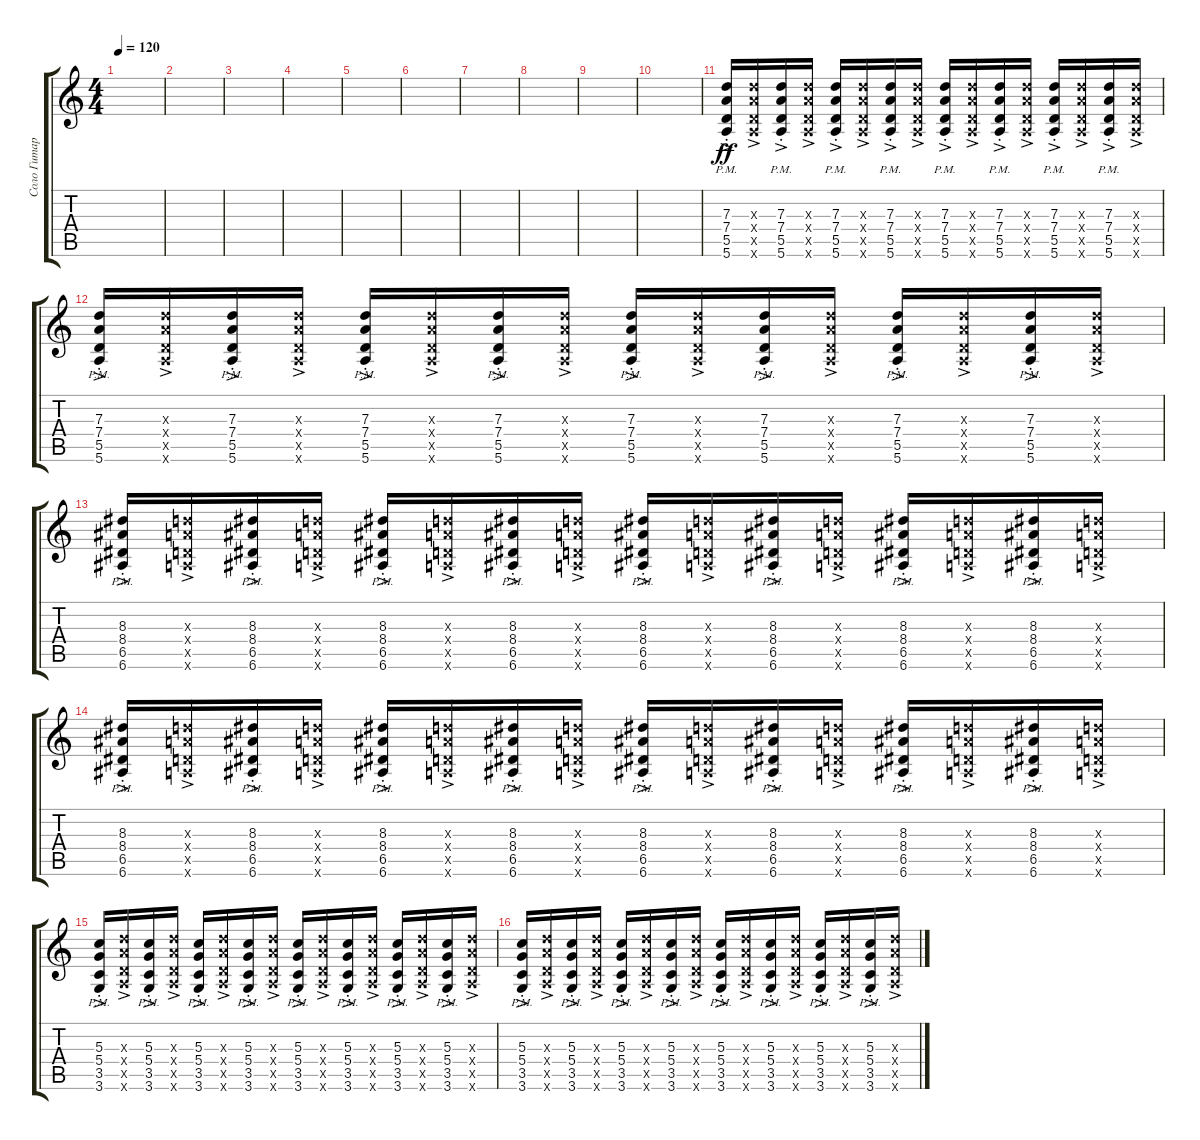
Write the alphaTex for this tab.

\track ("Соло Гитара" "Соло Гитар") {instrument overdrivenguitar}
\staff {score tabs}
\tuning (E4 B3 G3 D3 A2 E2) {hide}
\ts (4 4)
\tempo 120
\clef g2
\ks c
|
|
|
|
|
|
|
|
|
|
(7.3{ac pm st} 7.4{ac pm st} 5.5{ac pm st} 5.6{ac pm st}).16{dy ff} (7.3{ac x} 7.4{ac x} 5.5{ac x} 5.6{ac x}).16 (7.3{ac pm st} 7.4{ac pm st} 5.5{ac pm st} 5.6{ac pm st}).16 (7.3{ac x} 7.4{ac x} 5.5{ac x} 5.6{ac x}).16 (7.3{ac pm st} 7.4{ac pm st} 5.5{ac pm st} 5.6{ac pm st}).16 (7.3{ac x} 7.4{ac x} 5.5{ac x} 5.6{ac x}).16 (7.3{ac pm st} 7.4{ac pm st} 5.5{ac pm st} 5.6{ac pm st}).16 (7.3{ac x} 7.4{ac x} 5.5{ac x} 5.6{ac x}).16 (7.3{ac pm st} 7.4{ac pm st} 5.5{ac pm st} 5.6{ac pm st}).16 (7.3{ac x} 7.4{ac x} 5.5{ac x} 5.6{ac x}).16 (7.3{ac pm st} 7.4{ac pm st} 5.5{ac pm st} 5.6{ac pm st}).16 (7.3{ac x} 7.4{ac x} 5.5{ac x} 5.6{ac x}).16 (7.3{ac pm st} 7.4{ac pm st} 5.5{ac pm st} 5.6{ac pm st}).16 (7.3{ac x} 7.4{ac x} 5.5{ac x} 5.6{ac x}).16 (7.3{ac pm st} 7.4{ac pm st} 5.5{ac pm st} 5.6{ac pm st}).16 (7.3{ac x} 7.4{ac x} 5.5{ac x} 5.6{ac x}).16 |
(7.3{ac pm st} 7.4{ac pm st} 5.5{ac pm st} 5.6{ac pm st}).16 (7.3{ac x} 7.4{ac x} 5.5{ac x} 5.6{ac x}).16 (7.3{ac pm st} 7.4{ac pm st} 5.5{ac pm st} 5.6{ac pm st}).16 (7.3{ac x} 7.4{ac x} 5.5{ac x} 5.6{ac x}).16 (7.3{ac pm st} 7.4{ac pm st} 5.5{ac pm st} 5.6{ac pm st}).16 (7.3{ac x} 7.4{ac x} 5.5{ac x} 5.6{ac x}).16 (7.3{ac pm st} 7.4{ac pm st} 5.5{ac pm st} 5.6{ac pm st}).16 (7.3{ac x} 7.4{ac x} 5.5{ac x} 5.6{ac x}).16 (7.3{ac pm st} 7.4{ac pm st} 5.5{ac pm st} 5.6{ac pm st}).16 (7.3{ac x} 7.4{ac x} 5.5{ac x} 5.6{ac x}).16 (7.3{ac pm st} 7.4{ac pm st} 5.5{ac pm st} 5.6{ac pm st}).16 (7.3{ac x} 7.4{ac x} 5.5{ac x} 5.6{ac x}).16 (7.3{ac pm st} 7.4{ac pm st} 5.5{ac pm st} 5.6{ac pm st}).16 (7.3{ac x} 7.4{ac x} 5.5{ac x} 5.6{ac x}).16 (7.3{ac pm st} 7.4{ac pm st} 5.5{ac pm st} 5.6{ac pm st}).16 (7.3{ac x} 7.4{ac x} 5.5{ac x} 5.6{ac x}).16 |
(8.3{ac pm st} 8.4{ac pm st} 6.5{ac pm st} 6.6{ac pm st}).16 (7.3{ac x} 7.4{ac x} 5.5{ac x} 5.6{ac x}).16 (8.3{ac pm st} 8.4{ac pm st} 6.5{ac pm st} 6.6{ac pm st}).16 (7.3{ac x} 7.4{ac x} 5.5{ac x} 5.6{ac x}).16 (8.3{ac pm st} 8.4{ac pm st} 6.5{ac pm st} 6.6{ac pm st}).16 (7.3{ac x} 7.4{ac x} 5.5{ac x} 5.6{ac x}).16 (8.3{ac pm st} 8.4{ac pm st} 6.5{ac pm st} 6.6{ac pm st}).16 (7.3{ac x} 7.4{ac x} 5.5{ac x} 5.6{ac x}).16 (8.3{ac pm st} 8.4{ac pm st} 6.5{ac pm st} 6.6{ac pm st}).16 (7.3{ac x} 7.4{ac x} 5.5{ac x} 5.6{ac x}).16 (8.3{ac pm st} 8.4{ac pm st} 6.5{ac pm st} 6.6{ac pm st}).16 (7.3{ac x} 7.4{ac x} 5.5{ac x} 5.6{ac x}).16 (8.3{ac pm st} 8.4{ac pm st} 6.5{ac pm st} 6.6{ac pm st}).16 (7.3{ac x} 7.4{ac x} 5.5{ac x} 5.6{ac x}).16 (8.3{ac pm st} 8.4{ac pm st} 6.5{ac pm st} 6.6{ac pm st}).16 (7.3{ac x} 7.4{ac x} 5.5{ac x} 5.6{ac x}).16 |
(8.3{ac pm st} 8.4{ac pm st} 6.5{ac pm st} 6.6{ac pm st}).16 (7.3{ac x} 7.4{ac x} 5.5{ac x} 5.6{ac x}).16 (8.3{ac pm st} 8.4{ac pm st} 6.5{ac pm st} 6.6{ac pm st}).16 (7.3{ac x} 7.4{ac x} 5.5{ac x} 5.6{ac x}).16 (8.3{ac pm st} 8.4{ac pm st} 6.5{ac pm st} 6.6{ac pm st}).16 (7.3{ac x} 7.4{ac x} 5.5{ac x} 5.6{ac x}).16 (8.3{ac pm st} 8.4{ac pm st} 6.5{ac pm st} 6.6{ac pm st}).16 (7.3{ac x} 7.4{ac x} 5.5{ac x} 5.6{ac x}).16 (8.3{ac pm st} 8.4{ac pm st} 6.5{ac pm st} 6.6{ac pm st}).16 (7.3{ac x} 7.4{ac x} 5.5{ac x} 5.6{ac x}).16 (8.3{ac pm st} 8.4{ac pm st} 6.5{ac pm st} 6.6{ac pm st}).16 (7.3{ac x} 7.4{ac x} 5.5{ac x} 5.6{ac x}).16 (8.3{ac pm st} 8.4{ac pm st} 6.5{ac pm st} 6.6{ac pm st}).16 (7.3{ac x} 7.4{ac x} 5.5{ac x} 5.6{ac x}).16 (8.3{ac pm st} 8.4{ac pm st} 6.5{ac pm st} 6.6{ac pm st}).16 (7.3{ac x} 7.4{ac x} 5.5{ac x} 5.6{ac x}).16 |
(5.3{ac pm st} 5.4{ac pm st} 3.5{ac pm st} 3.6{ac pm st}).16 (7.3{ac x} 7.4{ac x} 5.5{ac x} 5.6{ac x}).16 (5.3{ac pm st} 5.4{ac pm st} 3.5{ac pm st} 3.6{ac pm st}).16 (7.3{ac x} 7.4{ac x} 5.5{ac x} 5.6{ac x}).16 (5.3{ac pm st} 5.4{ac pm st} 3.5{ac pm st} 3.6{ac pm st}).16 (7.3{ac x} 7.4{ac x} 5.5{ac x} 5.6{ac x}).16 (5.3{ac pm st} 5.4{ac pm st} 3.5 3.6{ac pm st}).16 (7.3{ac x} 7.4{ac x} 5.5{ac x} 5.6{ac x}).16 (5.3{ac pm st} 5.4{ac pm st} 3.5 3.6{ac pm st}).16 (7.3{ac x} 7.4{ac x} 5.5{ac x} 5.6{ac x}).16 (5.3{ac pm st} 5.4{ac pm st} 3.5{ac pm st} 3.6{ac pm st}).16 (7.3{ac x} 7.4{ac x} 5.5{ac x} 5.6{ac x}).16 (5.3{ac pm st} 5.4{ac pm st} 3.5{ac pm st} 3.6{ac pm st}).16 (7.3{ac x} 7.4{ac x} 5.5{ac x} 5.6{ac x}).16 (5.3{ac pm st} 5.4{ac pm st} 3.5{ac pm st} 3.6{ac pm st}).16 (7.3{ac x} 7.4{ac x} 5.5{ac x} 5.6{ac x}).16 |
(5.3{ac pm st} 5.4{ac pm st} 3.5{ac pm st} 3.6{ac pm st}).16 (7.3{ac x} 7.4{ac x} 5.5{ac x} 5.6{ac x}).16 (5.3{ac pm st} 5.4{ac pm st} 3.5{ac pm st} 3.6{ac pm st}).16 (7.3{ac x} 7.4{ac x} 5.5{ac x} 5.6{ac x}).16 (5.3{ac pm st} 5.4{ac pm st} 3.5{ac pm st} 3.6{ac pm st}).16 (7.3{ac x} 7.4{ac x} 5.5{ac x} 5.6{ac x}).16 (5.3{ac pm st} 5.4{ac pm st} 3.5 3.6{ac pm st}).16 (7.3{ac x} 7.4{ac x} 5.5{ac x} 5.6{ac x}).16 (5.3{ac pm st} 5.4{ac pm st} 3.5 3.6{ac pm st}).16 (7.3{ac x} 7.4{ac x} 5.5{ac x} 5.6{ac x}).16 (5.3{ac pm st} 5.4{ac pm st} 3.5{ac pm st} 3.6{ac pm st}).16 (7.3{ac x} 7.4{ac x} 5.5{ac x} 5.6{ac x}).16 (5.3{ac pm st} 5.4{ac pm st} 3.5{ac pm st} 3.6{ac pm st}).16 (7.3{ac x} 7.4{ac x} 5.5{ac x} 5.6{ac x}).16 (5.3{ac pm st} 5.4{ac pm st} 3.5{ac pm st} 3.6{ac pm st}).16 (7.3{ac x} 7.4{ac x} 5.5{ac x} 5.6{ac x}).16
